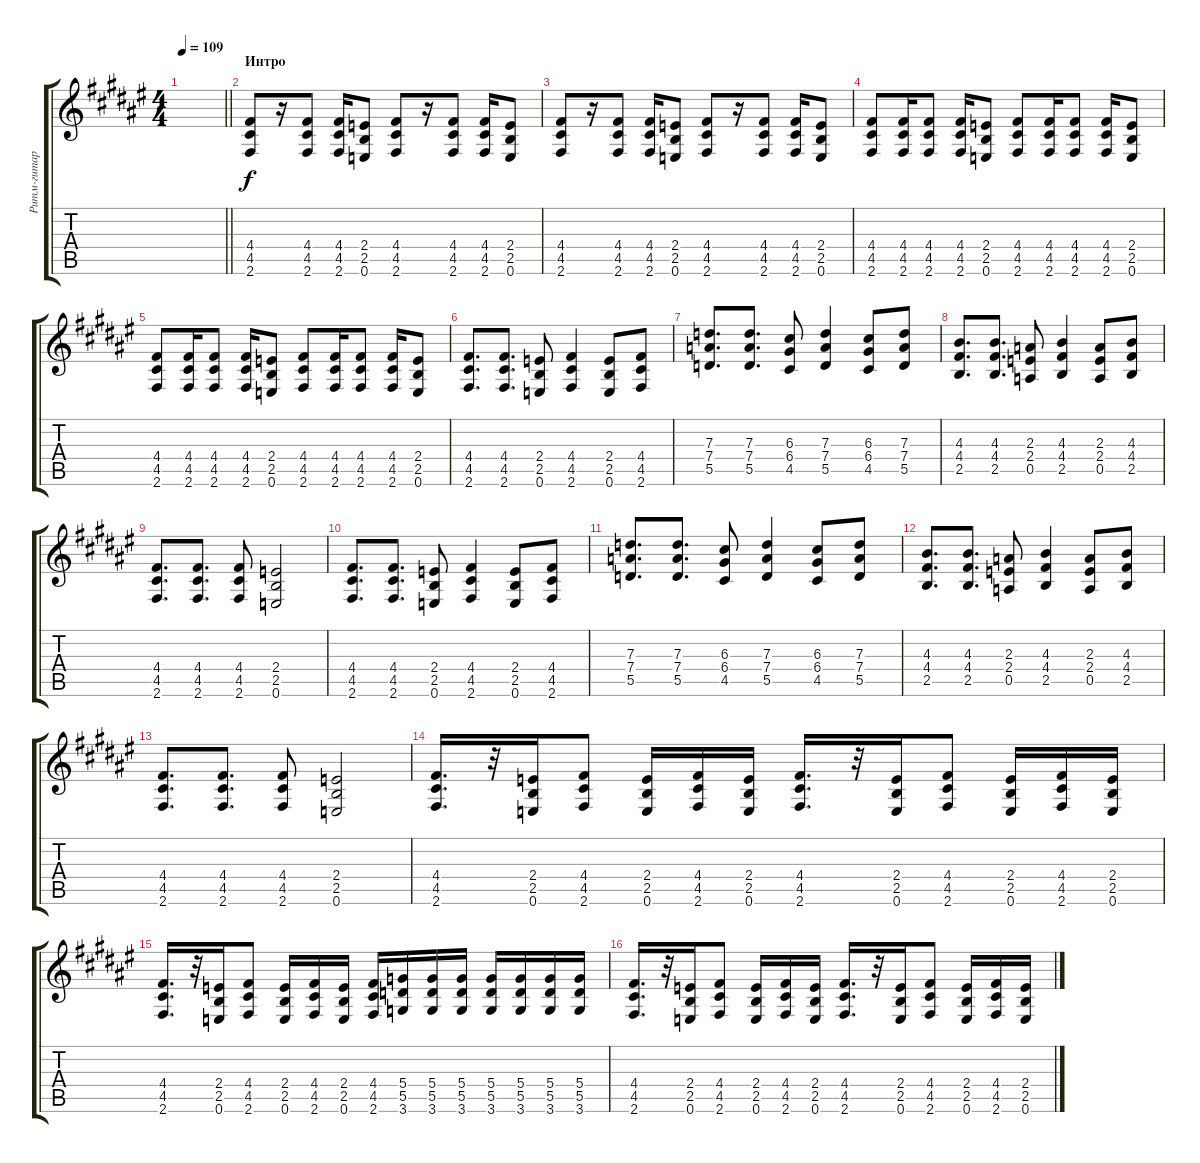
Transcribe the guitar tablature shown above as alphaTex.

\track ("Ритм-гитара (Р.Чуйков)" "Ритм-гитар") {instrument distortionguitar}
\staff {score tabs}
\tuning (E4 B3 G3 D3 A2 E2) {hide}
\ts (4 4)
\tempo 109
\clef g2
\barLineRight lightlight
\ks f#
|
\section ("" "Интро")
(4.4 4.5 2.6).8 r.16 (4.4 4.5 2.6).8 (4.4 4.5 2.6).16 (2.4 2.5 0.6).8 (4.4 4.5 2.6).8 r.16 (4.4 4.5 2.6).8 (4.4 4.5 2.6).16 (2.4 2.5 0.6).8 |
(4.4 4.5 2.6).8 r.16 (4.4 4.5 2.6).8 (4.4 4.5 2.6).16 (2.4 2.5 0.6).8 (4.4 4.5 2.6).8 r.16 (4.4 4.5 2.6).8 (4.4 4.5 2.6).16 (2.4 2.5 0.6).8 |
(4.4 4.5 2.6).8 (4.4 4.5 2.6).16 (4.4 4.5 2.6).8 (4.4 4.5 2.6).16 (2.4 2.5 0.6).8 (4.4 4.5 2.6).8 (4.4 4.5 2.6).16 (4.4 4.5 2.6).8 (4.4 4.5 2.6).16 (2.4 2.5 0.6).8 |
(4.4 4.5 2.6).8 (4.4 4.5 2.6).16 (4.4 4.5 2.6).8 (4.4 4.5 2.6).16 (2.4 2.5 0.6).8 (4.4 4.5 2.6).8 (4.4 4.5 2.6).16 (4.4 4.5 2.6).8 (4.4 4.5 2.6).16 (2.4 2.5 0.6).8 |
(4.4 4.5 2.6).8{d} (4.4 4.5 2.6).8{d} (2.4 2.5 0.6).8 (4.4 4.5 2.6).4 (2.4 2.5 0.6).8 (4.4 4.5 2.6).8 |
(7.3 7.4 5.5).8{d} (7.3 7.4 5.5).8{d} (6.3 6.4 4.5).8 (7.3 7.4 5.5).4 (6.3 6.4 4.5).8 (7.3 7.4 5.5).8 |
(4.3 4.4 2.5).8{d} (4.3 4.4 2.5).8{d} (2.3 2.4 0.5).8 (4.3 4.4 2.5).4 (2.3 2.4 0.5).8 (4.3 4.4 2.5).8 |
(4.4 4.5 2.6).8{d} (4.4 4.5 2.6).8{d} (4.4 4.5 2.6).8 (2.4 2.5 0.6).2 |
(4.4 4.5 2.6).8{d} (4.4 4.5 2.6).8{d} (2.4 2.5 0.6).8 (4.4 4.5 2.6).4 (2.4 2.5 0.6).8 (4.4 4.5 2.6).8 |
(7.3 7.4 5.5).8{d} (7.3 7.4 5.5).8{d} (6.3 6.4 4.5).8 (7.3 7.4 5.5).4 (6.3 6.4 4.5).8 (7.3 7.4 5.5).8 |
(4.3 4.4 2.5).8{d} (4.3 4.4 2.5).8{d} (2.3 2.4 0.5).8 (4.3 4.4 2.5).4 (2.3 2.4 0.5).8 (4.3 4.4 2.5).8 |
(4.4 4.5 2.6).8{d} (4.4 4.5 2.6).8{d} (4.4 4.5 2.6).8 (2.4 2.5 0.6).2 |
(4.4 4.5 2.6).16{d} r.32 (2.4 2.5 0.6).16 (4.4 4.5 2.6).8 (2.4 2.5 0.6).16 (4.4 4.5 2.6).16 (2.4 2.5 0.6).16 (4.4 4.5 2.6).16{d} r.32 (2.4 2.5 0.6).16 (4.4 4.5 2.6).8 (2.4 2.5 0.6).16 (4.4 4.5 2.6).16 (2.4 2.5 0.6).16 |
(4.4 4.5 2.6).16{d} r.32 (2.4 2.5 0.6).16 (4.4 4.5 2.6).8 (2.4 2.5 0.6).16 (4.4 4.5 2.6).16 (2.4 2.5 0.6).16 (4.4 4.5 2.6).16 (5.4 5.5 3.6).16 (5.4 5.5 3.6).16 (5.4 5.5 3.6).16 (5.4 5.5 3.6).16 (5.4 5.5 3.6).16 (5.4 5.5 3.6).16 (5.4 5.5 3.6).16 |
(4.4 4.5 2.6).16{d} r.32 (2.4 2.5 0.6).16 (4.4 4.5 2.6).8 (2.4 2.5 0.6).16 (4.4 4.5 2.6).16 (2.4 2.5 0.6).16 (4.4 4.5 2.6).16{d} r.32 (2.4 2.5 0.6).16 (4.4 4.5 2.6).8 (2.4 2.5 0.6).16 (4.4 4.5 2.6).16 (2.4 2.5 0.6).16
